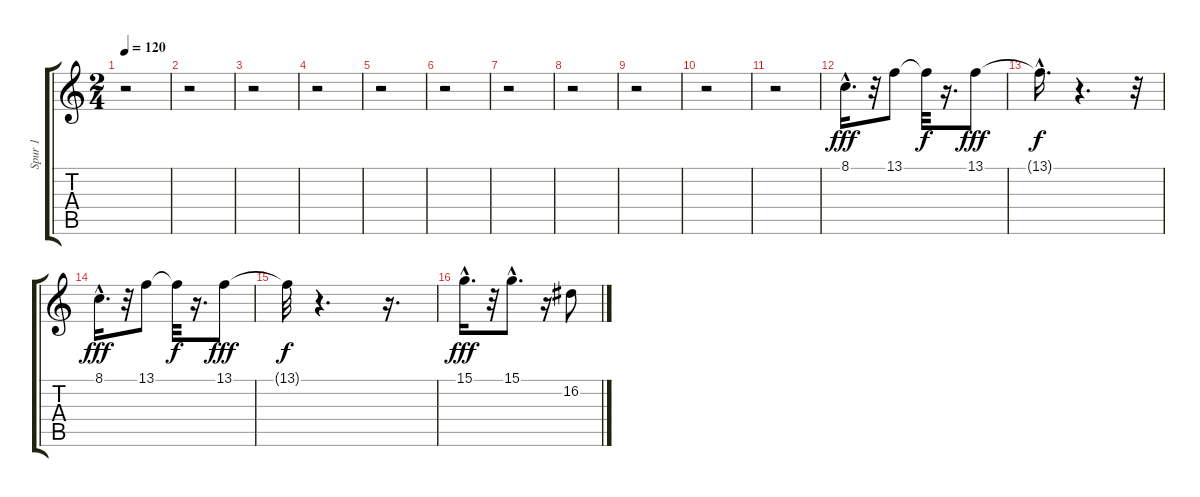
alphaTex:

\track ("Spur 1" "Spur 1") {instrument ocarina}
\staff {score tabs}
\tuning (E4 B3 G3 D3 A2 E2) {hide}
\ts (2 4)
\tempo 120
\clef g2
\ks c
r.2{dy fff} |
r.2 |
r.2 |
r.2 |
r.2 |
r.2 |
r.2 |
r.2 |
r.2 |
r.2 |
r.2 |
8.1{hac}.16{d instrument ocarina} r.32 13.1.8 13.1{t}.32{dy f} r.16{d} 13.1.8{dy fff} |
13.1{hac t}.16{d dy f} r.4{d} r.32 |
8.1{hac}.16{d dy fff} r.32 13.1.8 13.1{t}.32{dy f} r.16{d} 13.1.8{dy fff} |
13.1{t}.32{dy f} r.4{d} r.16{d} |
15.1{hac}.16{d dy fff} r.32 15.1{hac}.8{d} r.16 16.2.8
